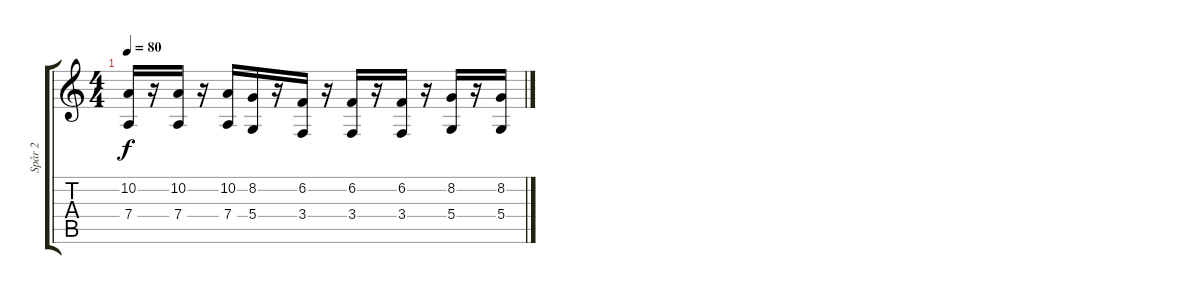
\track ("Spår 2" "Spår 2") {instrument lead2sawtooth}
\staff {score tabs}
\tuning (E4 B3 G3 D3 A2 E2) {hide}
\ts (4 4)
\tempo 80
\clef g2
\ks c
(10.2 7.4).16{dy f} r.16 (10.2 7.4).16 r.16 (10.2 7.4).16 (8.2 5.4).16 r.16 (6.2 3.4).16 r.16 (6.2 3.4).16 r.16 (6.2 3.4).16 r.16 (8.2 5.4).16 r.16 (8.2 5.4).16
